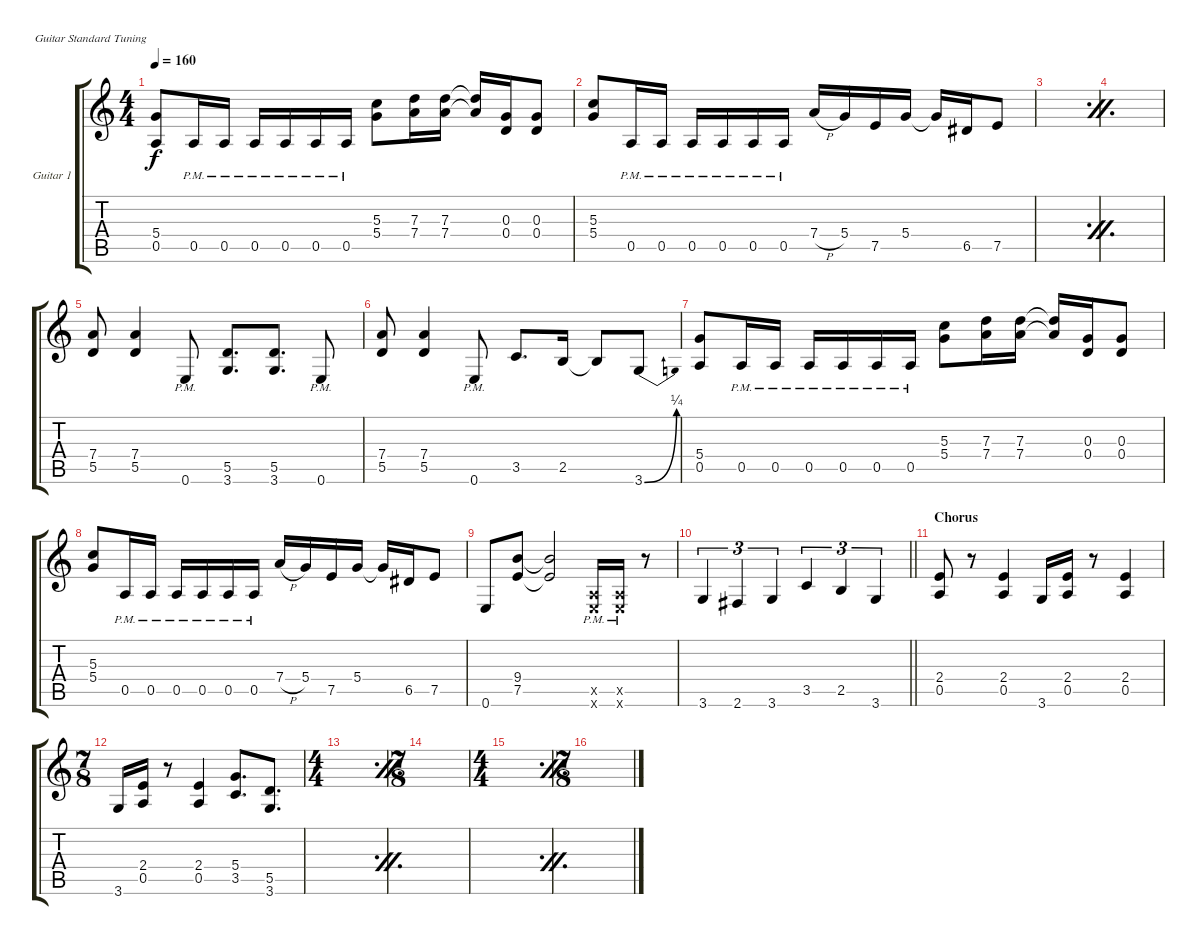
\bracketExtendMode groupsimilarinstruments
\firstSystemTrackNameOrientation horizontal
\otherSystemsTrackNameOrientation horizontal
\track ("Guitar 1" "Guitar 1") {instrument overdrivenguitar}
\staff {score tabs}
\tuning (E4 B3 G3 D3 A2 E2)
\ts (4 4)
\tempo 160
\clef g2
\ks c
(5.4 0.5).8{dy f} 0.5{pm}.16 0.5{pm}.16 0.5{pm}.16 0.5{pm}.16 0.5{pm}.16 0.5{pm}.16 (5.3 5.4).8 (7.3 7.4).16 (7.3 7.4).16 (7.3{t} 7.4{t}).16 (0.3 0.4).16 (0.3 0.4).8 |
(5.3 5.4).8 0.5{pm}.16 0.5{pm}.16 0.5{pm}.16 0.5{pm}.16 0.5{pm}.16 0.5{pm}.16 7.4{h}.16 5.4.16 7.5.16 5.4.16 5.4{t}.16 6.5.16 7.5.8 |
\simile firstofdouble
|
\simile secondofdouble
|
\simile none
(7.4 5.5).8 (7.4 5.5).4 0.6{pm}.8 (5.5 3.6).8{d} (5.5 3.6).8{d} 0.6{pm}.8 |
(7.4 5.5).8 (7.4 5.5).4 0.6{pm}.8 3.5.8{d} 2.5.16 2.5{t}.8 3.6{be (bend 0 0 53.4 1)}.8 |
(5.4 0.5).8 0.5{pm}.16 0.5{pm}.16 0.5{pm}.16 0.5{pm}.16 0.5{pm}.16 0.5{pm}.16 (5.3 5.4).8 (7.3 7.4).16 (7.3 7.4).16 (7.3{t} 7.4{t}).16 (0.3 0.4).16 (0.3 0.4).8 |
(5.3 5.4).8 0.5{pm}.16 0.5{pm}.16 0.5{pm}.16 0.5{pm}.16 0.5{pm}.16 0.5{pm}.16 7.4{h}.16 5.4.16 7.5.16 5.4.16 5.4{t}.16 6.5.16 7.5.8 |
0.6.8 (9.4 7.5).8 (9.4{t} 7.5{t}).2 (0.6{pm x} 0.5{pm x}).16 (0.6{pm x} 0.5{pm x}).16 r.8 |
\barLineRight lightlight
3.6.4{tu (3 2)} 2.6.4{tu (3 2)} 3.6.4{tu (3 2)} 3.5.4{tu (3 2)} 2.5.4{tu (3 2)} 3.6.4{tu (3 2)} |
\section ("" "Chorus")
(2.4 0.5).8 r.8 (2.4 0.5).4 3.6.16 (2.4 0.5).16 r.8 (2.4 0.5).4 |
\ts (7 8)
3.6.16 (2.4 0.5).16 r.8 (2.4 0.5).4 (5.4 3.5).8{d} (5.5 3.6).8{d} |
\ts (4 4)
\simile firstofdouble
|
\ts (7 8)
\simile secondofdouble
|
\ts (4 4)
\simile firstofdouble
|
\ts (7 8)
\simile secondofdouble
